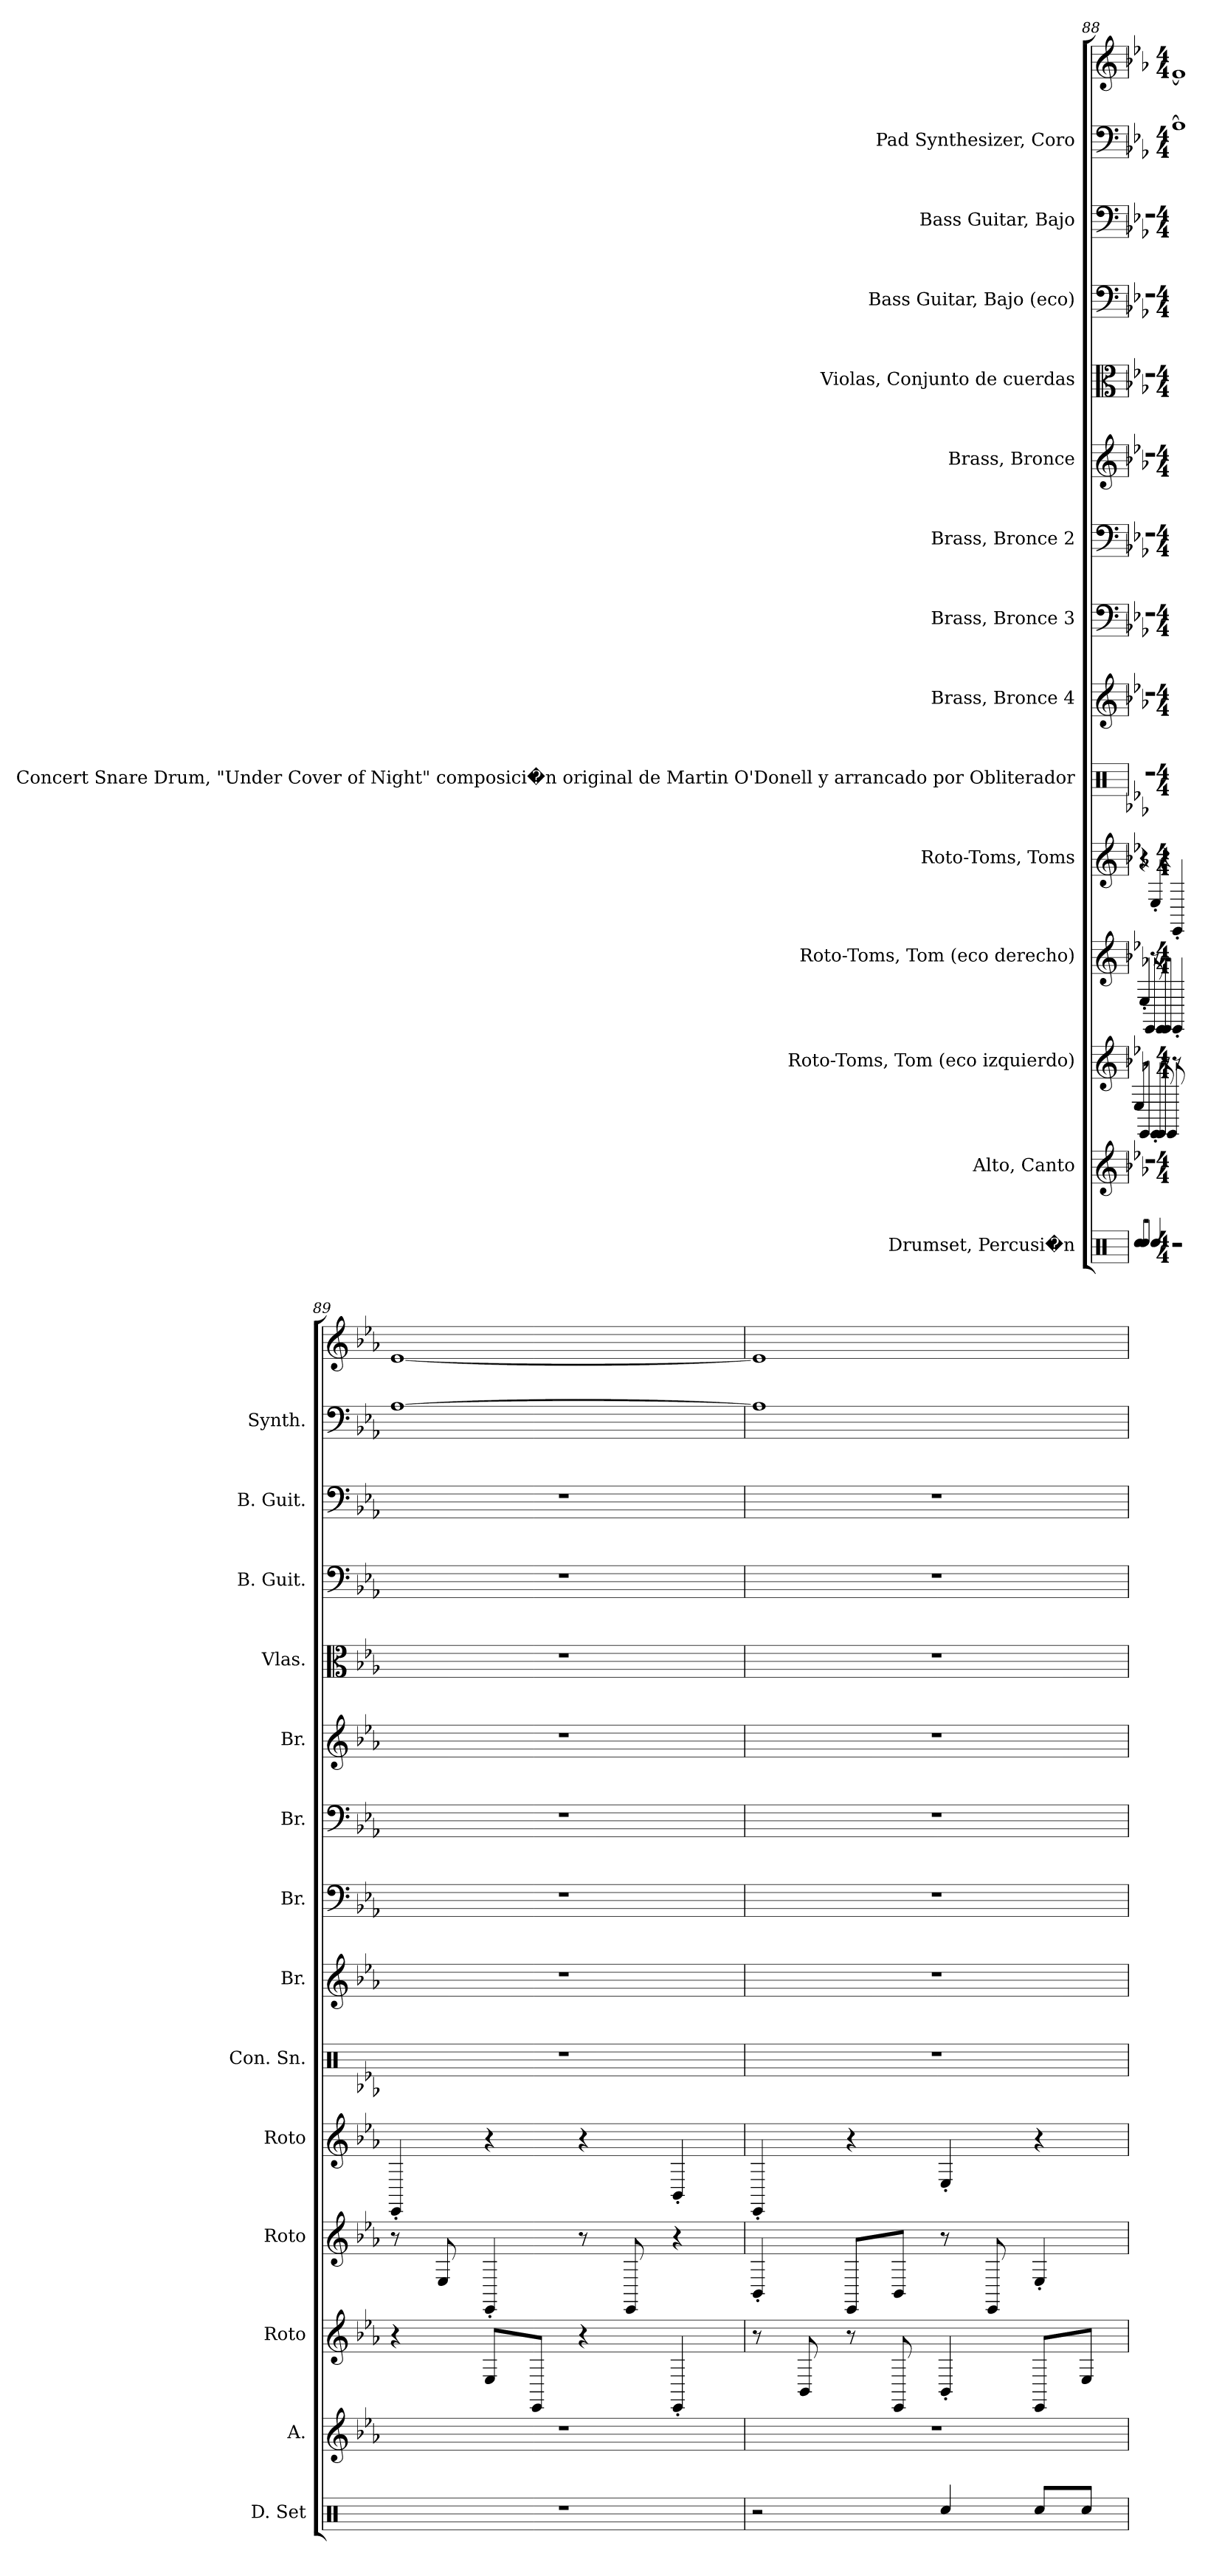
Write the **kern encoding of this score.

**kern	**kern	**kern	**kern	**kern	**kern	**kern	**kern	**kern	**kern	**kern	**kern	**kern	**kern	**kern
*part14	*part13	*part12	*part11	*part10	*part9	*part8	*part7	*part6	*part5	*part4	*part3	*part2	*part1	*part1
*staff15	*staff14	*staff13	*staff12	*staff11	*staff10	*staff9	*staff8	*staff7	*staff6	*staff5	*staff4	*staff3	*staff2	*staff1
*I"Drumset, Percusi�n	*I"Alto, Canto	*I"Roto-Toms, Tom (eco izquierdo)	*I"Roto-Toms, Tom (eco derecho)	*I"Roto-Toms, Toms	*I"Concert Snare Drum, &quot;Under Cover of Night&quot; composici�n original de Martin O'Donell y arrancado por Obliterador	*I"Brass, Bronce 4	*I"Brass, Bronce 3	*I"Brass, Bronce 2	*I"Brass, Bronce	*I"Violas, Conjunto de cuerdas	*I"Bass Guitar, Bajo (eco)	*I"Bass Guitar, Bajo	*I"Pad Synthesizer, Coro	*
*I'D. Set	*I'A.	*I'Roto	*I'Roto	*I'Roto	*I'Con. Sn.	*I'Br.	*I'Br.	*I'Br.	*I'Br.	*I'Vlas.	*I'B. Guit.	*I'B. Guit.	*I'Synth.	*
*clefX	*clefG2	*clefG2	*clefG2	*clefG2	*clefX	*clefG2	*clefF4	*clefF4	*clefG2	*clefC3	*clefF4	*clefF4	*clefF4	*clefG2
*	*	*	*	*	*	*	*	*	*	*	*ITrd7c12	*ITrd7c12	*	*
*k[]	*k[b-e-a-]	*k[b-e-a-]	*k[b-e-a-]	*k[b-e-a-]	*k[b-e-a-]	*k[b-e-a-]	*k[b-e-a-]	*k[b-e-a-]	*k[b-e-a-]	*k[b-e-a-]	*k[b-e-a-]	*k[b-e-a-]	*k[b-e-a-]	*k[b-e-a-]
*M4/4	*M4/4	*M4/4	*M4/4	*M4/4	*M4/4	*M4/4	*M4/4	*M4/4	*M4/4	*M4/4	*M4/4	*M4/4	*M4/4	*M4/4
=88	=88	=88	=88	=88	=88	=88	=88	=88	=88	=88	=88	=88	=88	=88
2r	1r	8r	4EE-'/	4EE-'/	1r	1r	1r	1r	1r	1r	1r	1r	1A]	1f]
.	.	8EE-/	.	.	.	.	.	.	.	.	.	.	.	.
.	.	8r	8EE-/L	4r	.	.	.	.	.	.	.	.	.	.
.	.	8EE-/	8EE-/J	.	.	.	.	.	.	.	.	.	.	.
4Rcc/	.	4EE-'/	8r	4E-'/	.	.	.	.	.	.	.	.	.	.
.	.	.	8EE-/	.	.	.	.	.	.	.	.	.	.	.
8Rcc/L	.	8EE-/L	4E-'/	4r	.	.	.	.	.	.	.	.	.	.
8Rcc/J	.	8E-/J	.	.	.	.	.	.	.	.	.	.	.	.
!!LO:PB:g=z
=89	=89	=89	=89	=89	=89	=89	=89	=89	=89	=89	=89	=89	=89	=89
1r	1r	4r	8r	4EE-'/	1r	1r	1r	1r	1r	1r	1r	1r	[1A-	[1e-
.	.	.	8E-/	.	.	.	.	.	.	.	.	.	.	.
.	.	8E-/L	4EE-'/	4r	.	.	.	.	.	.	.	.	.	.
.	.	8EE-/J	.	.	.	.	.	.	.	.	.	.	.	.
.	.	4r	8r	4r	.	.	.	.	.	.	.	.	.	.
.	.	.	8EE-/	.	.	.	.	.	.	.	.	.	.	.
.	.	4EE-'/	4r	4BB-'/	.	.	.	.	.	.	.	.	.	.
=90	=90	=90	=90	=90	=90	=90	=90	=90	=90	=90	=90	=90	=90	=90
2r	1r	8r	4BB-'/	4EE-'/	1r	1r	1r	1r	1r	1r	1r	1r	1A-]	1e-]
.	.	8BB-/	.	.	.	.	.	.	.	.	.	.	.	.
.	.	8r	8EE-/L	4r	.	.	.	.	.	.	.	.	.	.
.	.	8EE-/	8BB-/J	.	.	.	.	.	.	.	.	.	.	.
4Rcc/	.	4BB-'/	8r	4E-'/	.	.	.	.	.	.	.	.	.	.
.	.	.	8EE-/	.	.	.	.	.	.	.	.	.	.	.
8Rcc/L	.	8EE-/L	4E-'/	4r	.	.	.	.	.	.	.	.	.	.
8Rcc/J	.	8E-/J	.	.	.	.	.	.	.	.	.	.	.	.
=	=	=	=	=	=	=	=	=	=	=	=	=	=	=
*-	*-	*-	*-	*-	*-	*-	*-	*-	*-	*-	*-	*-	*-	*-
